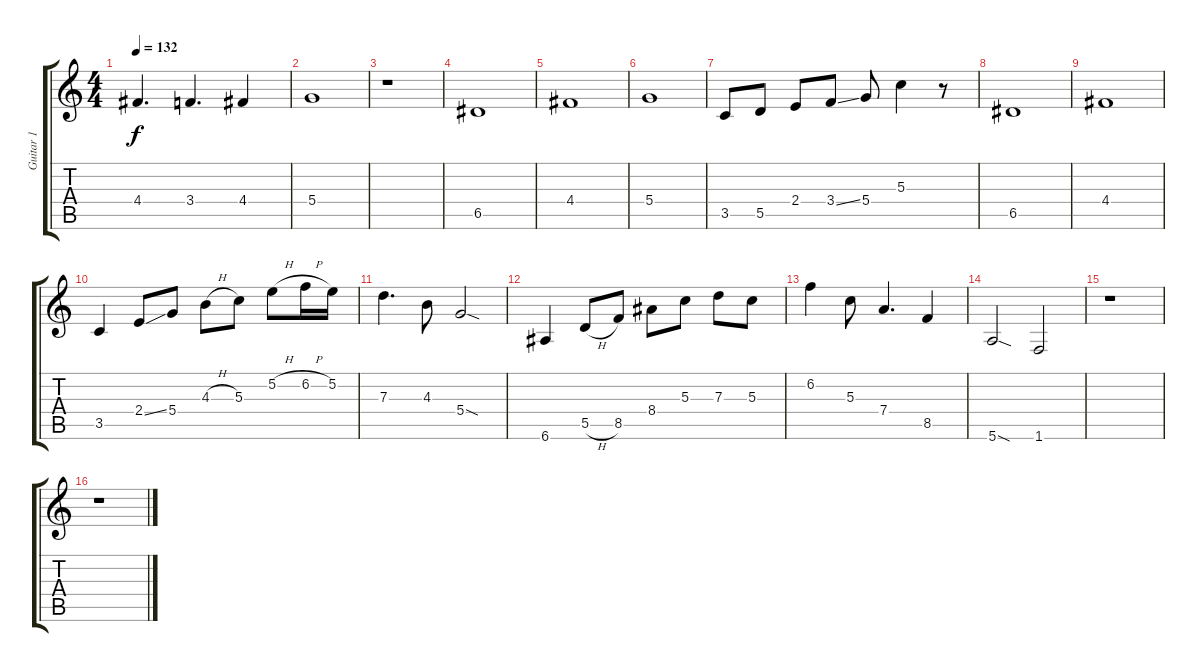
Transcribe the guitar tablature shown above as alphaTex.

\track ("Guitar 1" "Guitar 1") {instrument overdrivenguitar}
\staff {score tabs}
\tuning (E4 B3 G3 D3 A2 E2) {hide}
\ts (4 4)
\tempo 132
\clef g2
\ks aminor
4.4.4{d dy f} 3.4.4{d} 4.4.4 |
5.4.1 |
r.1 |
6.5.1 |
4.4.1 |
5.4.1 |
3.5.8 5.5.8 2.4.8 3.4{ss}.8 5.4.8 5.3.4 r.8 |
6.5.1 |
4.4.1 |
3.5.4 2.4{ss}.8 5.4.8 4.3{h}.8 5.3.8 5.2{h}.8 6.2{h}.16 5.2.16 |
7.3.4{d} 4.3.8 5.4{sod}.2 |
6.6.4 5.5{h}.8 8.5.8 8.4.8 5.3.8 7.3.8 5.3.8 |
6.2.4 5.3.8 7.4.4{d} 8.5.4 |
5.6{sod}.2 1.6.2 |
r.1 |
r.1
